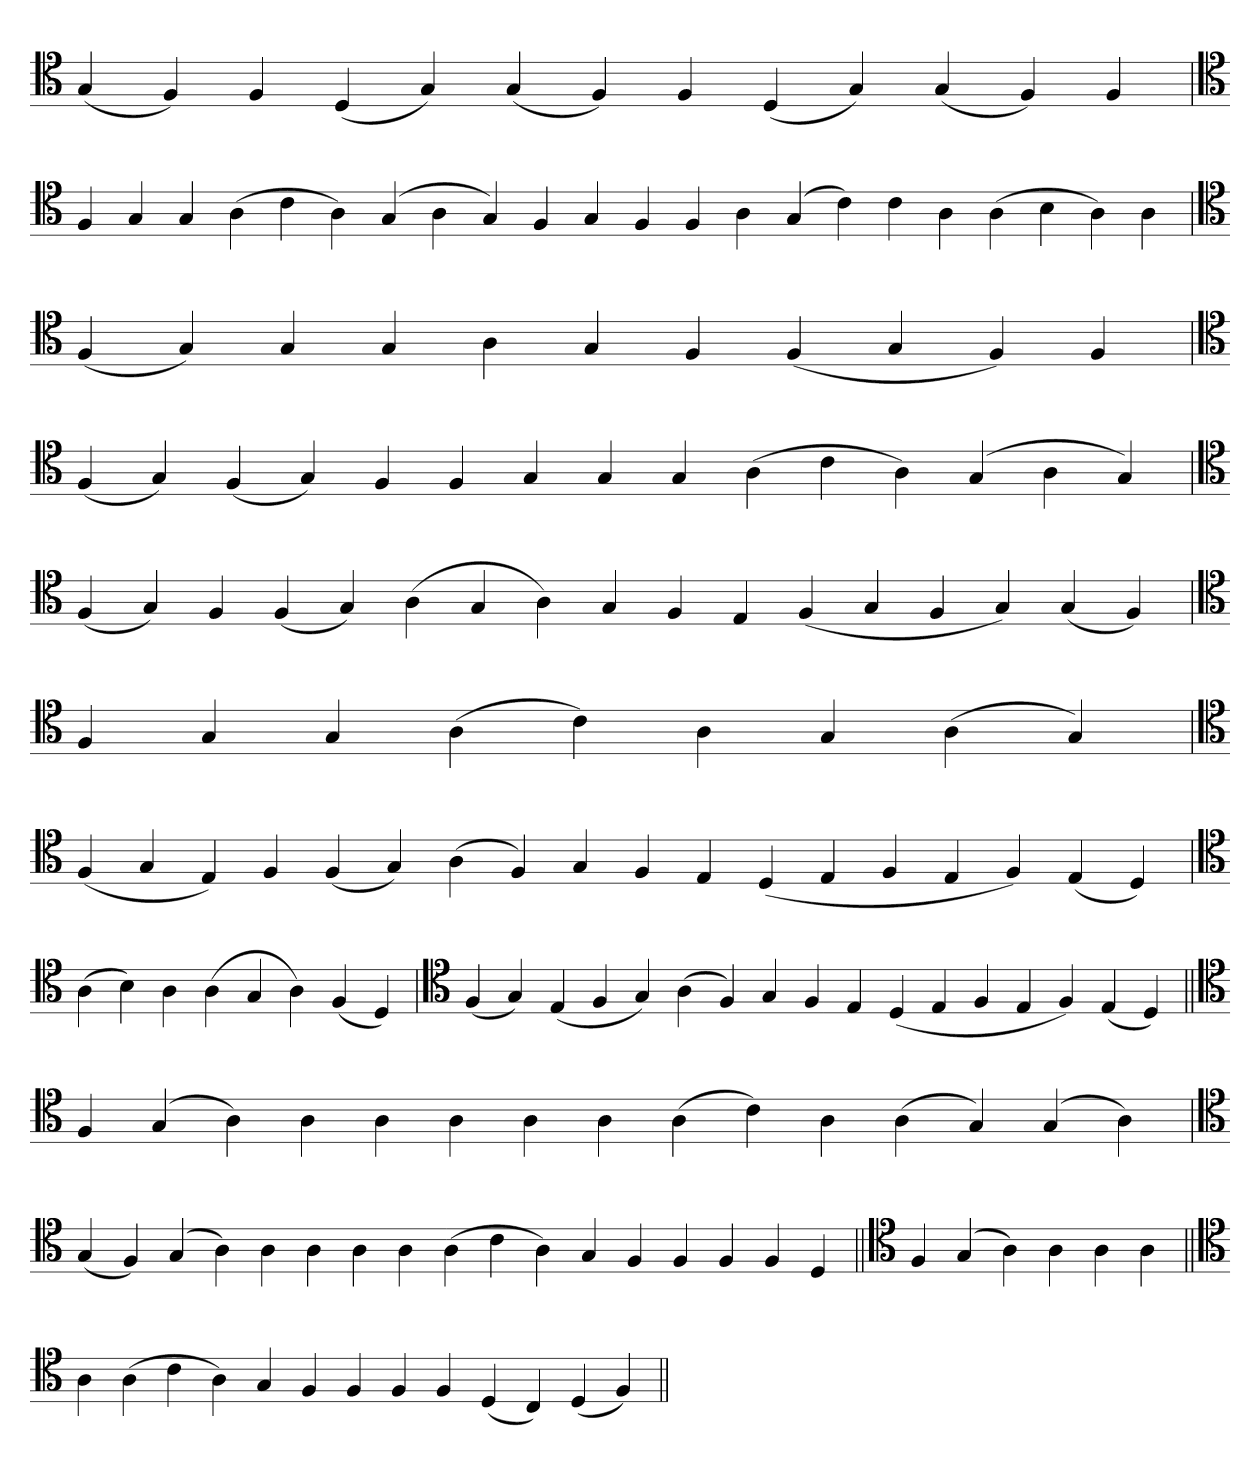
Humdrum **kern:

**kern
*part1
*staff1
*clefC4
=
(4G
4F)
4F
(4D
4G)
(4G
4F)
4F
(4D
4G)
(4G
4F)
4F
=`
*clefC4
4F
4G
4G
(4A
4c
4A)
(4G
4A
4G)
4F
4G
4F
4F
4A
(4G
4c)
4c
4A
(4A
4B
4A)
4A
='
*clefC4
(4F
4G)
4G
4G
4A
4G
4F
(4F
4G
4F)
4F
=
*clefC4
(4F
4G)
(4F
4G)
4F
4F
4G
4G
4G
(4A
4c
4A)
(4G
4A
4G)
=`
*clefC4
(4F
4G)
4F
(4F
4G)
(4A
4G
4A)
4G
4F
4E
(4F
4G
4F
4G)
(4G
4F)
='
*clefC4
4F
4G
4G
(4A
4c)
4A
4G
(4A
4G)
=`
*clefC4
(4F
4G
4E)
4F
(4F
4G)
(4A
4F)
4G
4F
4E
(4D
4E
4F
4E
4F)
(4E
4D)
=
*clefC4
(4A
4B)
4A
(4A
4G
4A)
(4F
4D)
=`
*clefC4
(4F
4G)
(4E
4F
4G)
(4A
4F)
4G
4F
4E
(4D
4E
4F
4E
4F)
(4E
4D)
=||
*clefC4
4F
(4G
4A)
4A
4A
4A
4A
4A
(4A
4c)
4A
(4A
4G)
(4G
4A)
=
*clefC4
(4G
4F)
(4G
4A)
4A
4A
4A
4A
(4A
4c
4A)
4G
4F
4F
4F
4F
4D
=||
*clefC4
4F
(4G
4A)
4A
4A
4A
=||
*clefC4
4A
(4A
4c
4A)
4G
4F
4F
4F
4F
(4D
4C)
(4D
4F)
=||
*-
